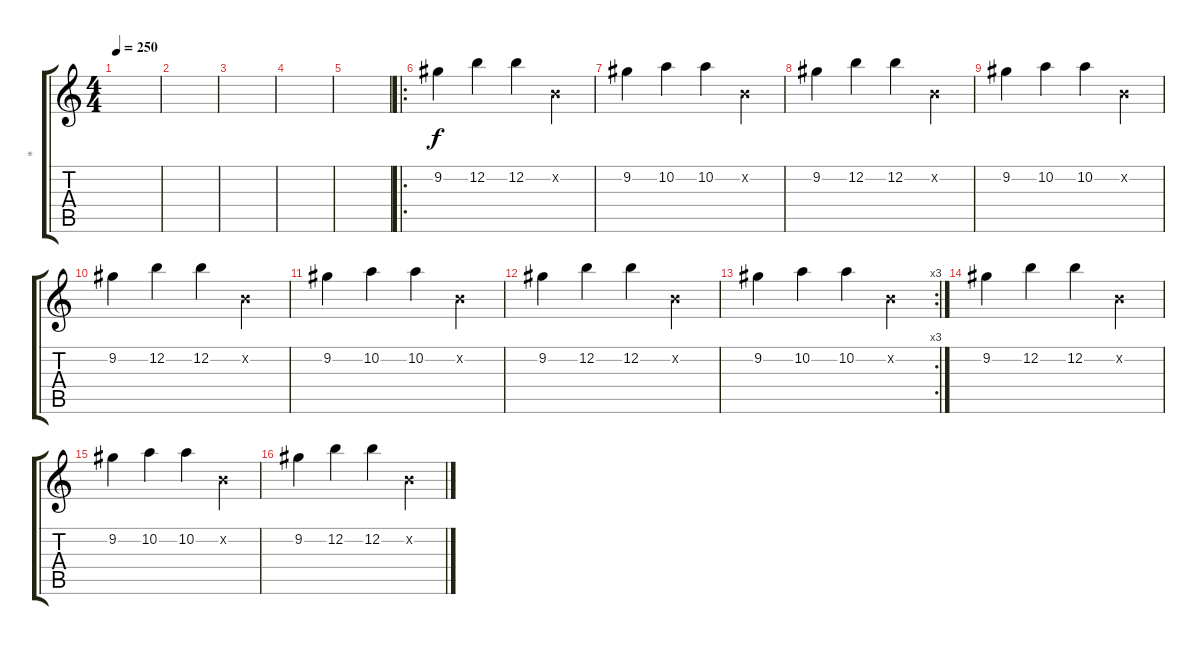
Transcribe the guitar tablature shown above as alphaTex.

\track ("*" "*") {instrument electricguitarclean}
\staff {score tabs}
\tuning (E4 B3 G3 D3 A2 E2) {hide}
\ts (4 4)
\tempo 250
\clef g2
\ks c
|
|
|
|
|
\ro
9.2.4 12.2.4 12.2.4 0.2{x}.4 |
9.2.4 10.2.4 10.2.4 0.2{x}.4 |
9.2.4 12.2.4 12.2.4 0.2{x}.4 |
9.2.4 10.2.4 10.2.4 0.2{x}.4 |
9.2.4 12.2.4 12.2.4 0.2{x}.4 |
9.2.4 10.2.4 10.2.4 0.2{x}.4 |
9.2.4 12.2.4 12.2.4 0.2{x}.4 |
\rc 3
9.2.4 10.2.4 10.2.4 0.2{x}.4 |
9.2.4 12.2.4 12.2.4 0.2{x}.4 |
9.2.4 10.2.4 10.2.4 0.2{x}.4 |
9.2.4 12.2.4 12.2.4 0.2{x}.4
